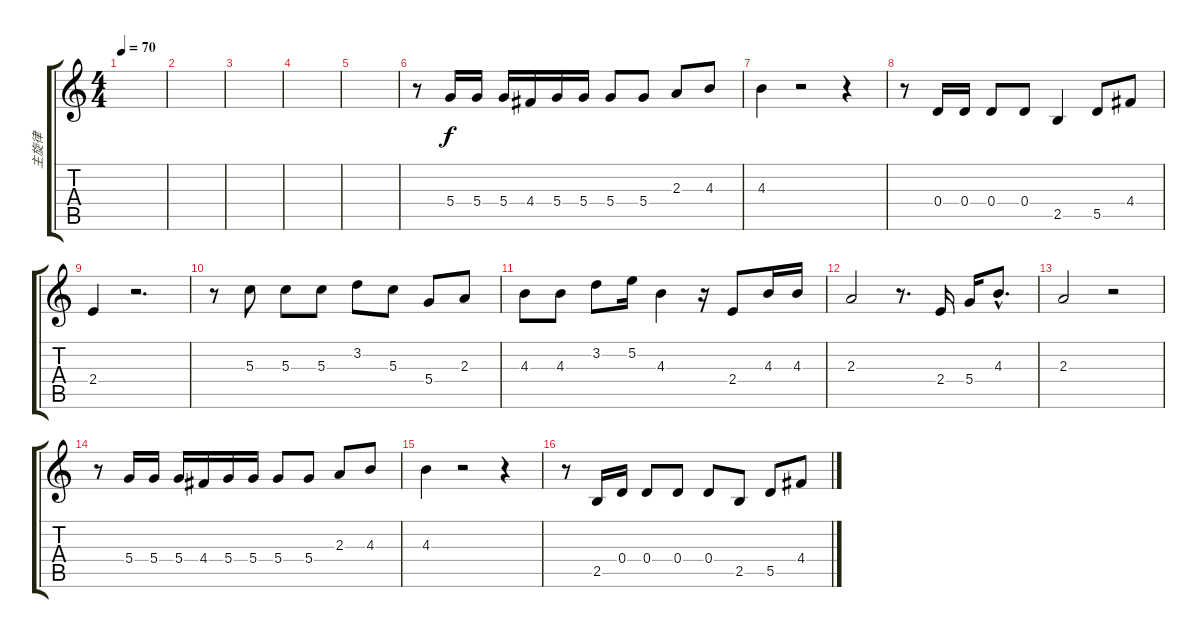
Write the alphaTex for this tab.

\track ("主旋律" "主旋律") {instrument acousticguitarnylon}
\staff {score tabs}
\tuning (E4 B3 G3 D3 A2 E2) {hide}
\ts (4 4)
\tempo 70
\clef g2
\ks c
|
|
|
|
|
r.8 5.4.16 5.4.16 5.4.16 4.4.16 5.4.16 5.4.16 5.4.8 5.4.8 2.3.8 4.3.8 |
4.3.4 r.2 r.4 |
r.8 0.4.16 0.4.16 0.4.8 0.4.8 2.5.4 5.5.8 4.4.8 |
2.4.4 r.2{d} |
r.8 5.3.8 5.3.8 5.3.8 3.2.8 5.3.8 5.4.8 2.3.8 |
4.3.8 4.3.8 3.2.8 5.2.16 4.3.4 r.16 2.4.8 4.3.16 4.3.16 |
2.3.2 r.8{d} 2.4.16 5.4.16 4.3{hac}.8{d} |
2.3.2 r.2 |
r.8 5.4.16 5.4.16 5.4.16 4.4.16 5.4.16 5.4.16 5.4.8 5.4.8 2.3.8 4.3.8 |
4.3.4 r.2 r.4 |
r.8 2.5.16 0.4.16 0.4.8 0.4.8 0.4.8 2.5.8 5.5.8 4.4.8
